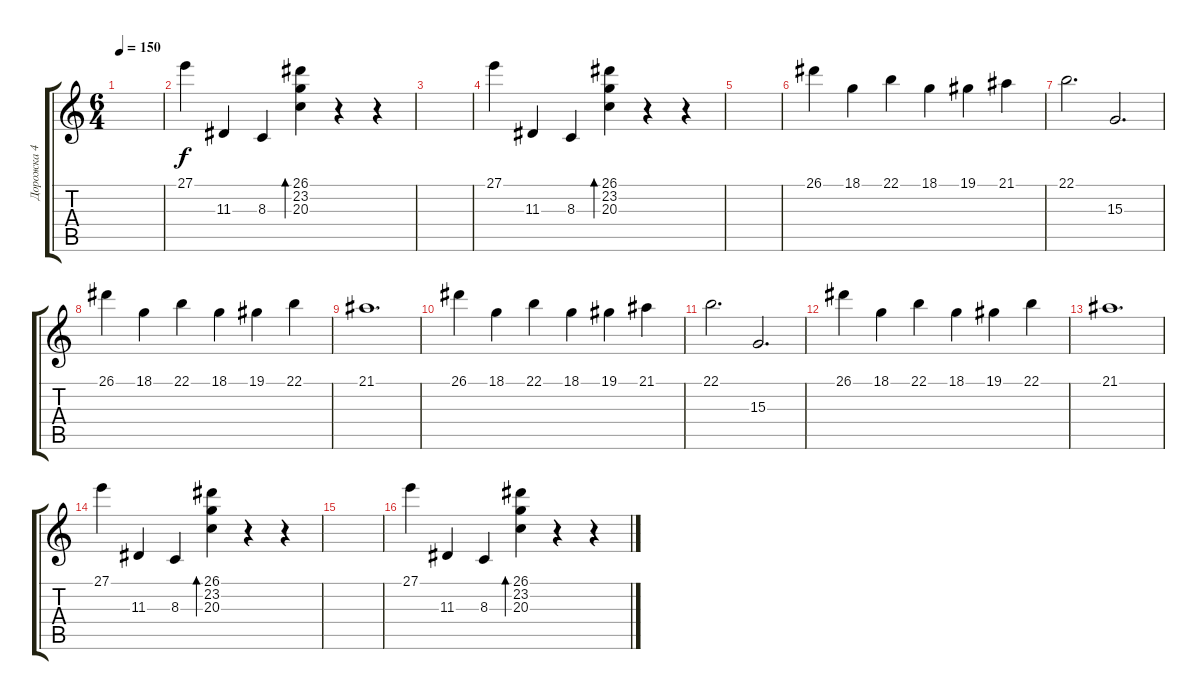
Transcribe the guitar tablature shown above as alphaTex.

\track ("Дорожка 4" "Дорожка 4") {instrument kalimba}
\staff {score tabs}
\tuning (Db4 Ab3 E3 B2 Gb2 B1) {hide}
\ts (6 4)
\tempo 150
\clef g2
\ks c
|
27.1.4 11.3.4 8.3.4 (26.1 23.2 20.3).4{bd 240} r.4 r.4 |
|
27.1.4 11.3.4 8.3.4 (26.1 23.2 20.3).4{bd 240} r.4 r.4 |
|
26.1.4 18.1.4 22.1.4 18.1.4 19.1.4 21.1.4 |
22.1.2{d} 15.3.2{d} |
26.1.4 18.1.4 22.1.4 18.1.4 19.1.4 22.1.4 |
21.1.1{d} |
26.1.4 18.1.4 22.1.4 18.1.4 19.1.4 21.1.4 |
22.1.2{d} 15.3.2{d} |
26.1.4 18.1.4 22.1.4 18.1.4 19.1.4 22.1.4 |
21.1.1{d} |
27.1.4 11.3.4 8.3.4 (26.1 23.2 20.3).4{bd 240} r.4 r.4 |
|
27.1.4 11.3.4 8.3.4 (26.1 23.2 20.3).4{bd 240} r.4 r.4
